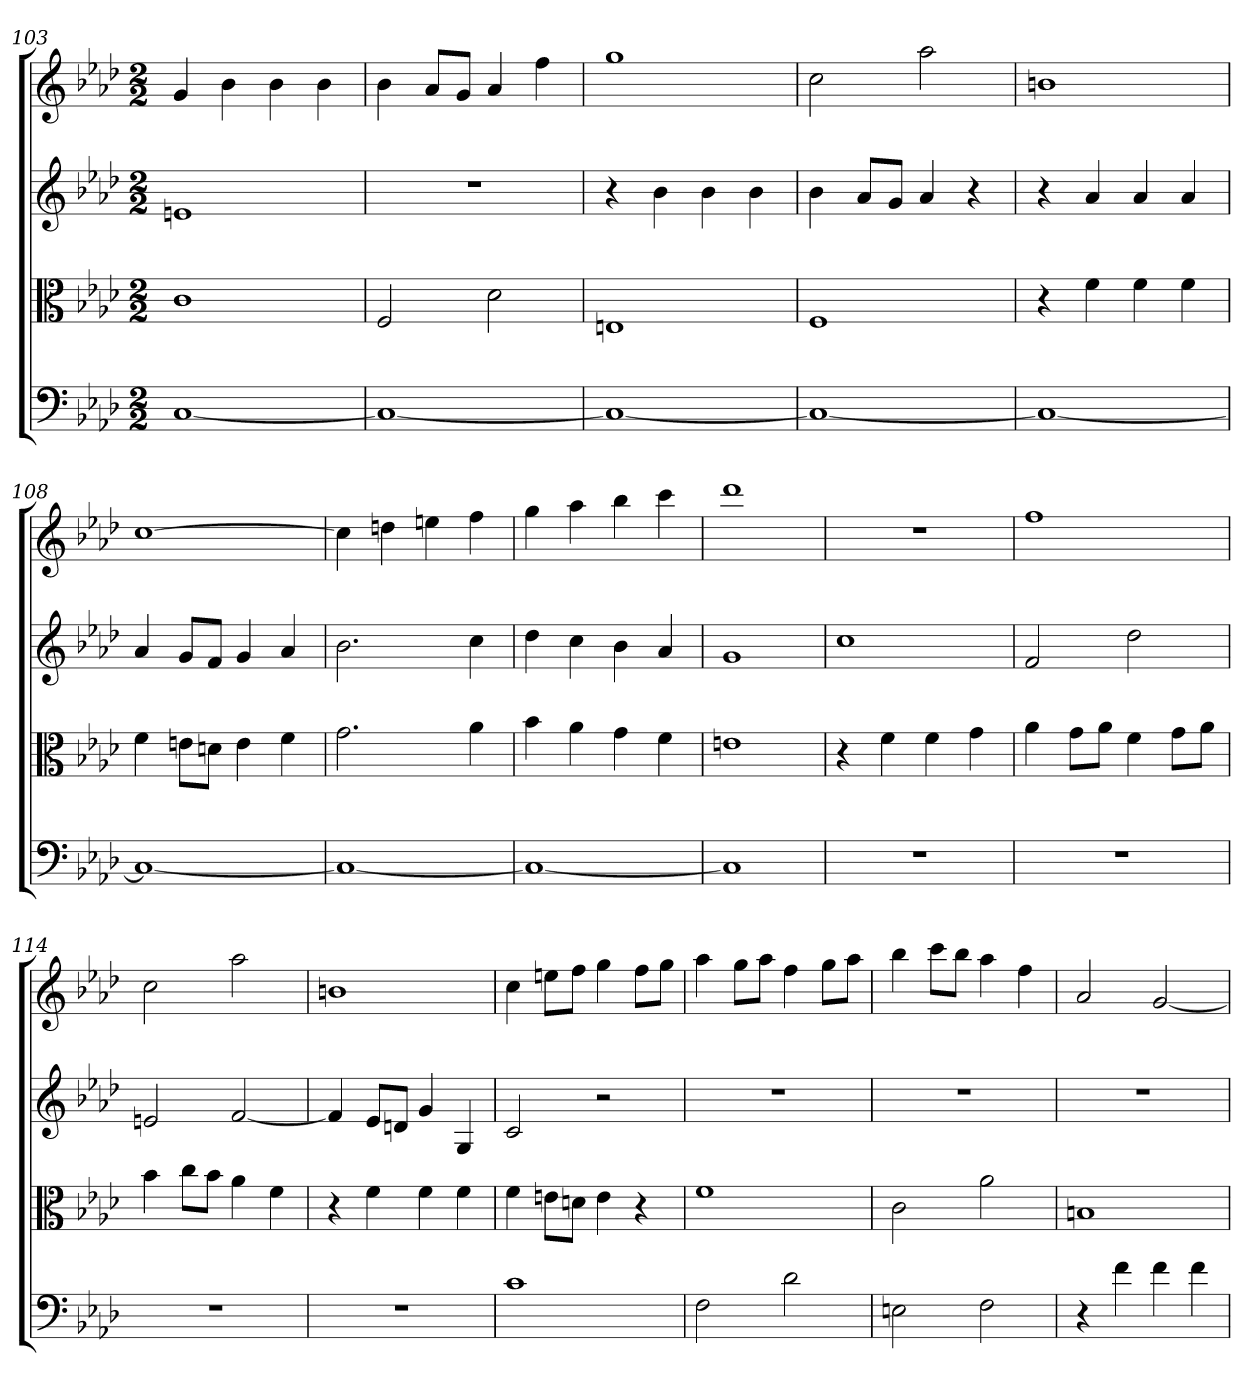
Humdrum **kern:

**kern	**kern	**kern	**kern
*part4	*part3	*part2	*part1
*staff4	*staff3	*staff2	*staff1
*clefF4	*clefC3	*	*
*k[b-e-a-d-]	*k[b-e-a-d-]	*k[b-e-a-d-]	*k[b-e-a-d-]
*f:	*f:	*f:	*f:
*M2/2	*M2/2	*M2/2	*M2/2
=103	=103	=103	=103
[1C	1c	1en	4g
.	.	.	4b-
.	.	.	4b-
.	.	.	4b-
=104	=104	=104	=104
1C_	2F	1r	4b-
.	.	.	8a-L
.	.	.	8gJ
.	2d-	.	4a-
.	.	.	4ff
=105	=105	=105	=105
1C_	1En	4r	1gg
.	.	4b-	.
.	.	4b-	.
.	.	4b-	.
=106	=106	=106	=106
1C_	1F	4b-	2cc
.	.	8a-L	.
.	.	8gJ	.
.	.	4a-	2aa-
.	.	4r	.
=107	=107	=107	=107
1C_	4r	4r	1bn
.	4f	4a-	.
.	4f	4a-	.
.	4f	4a-	.
=108	=108	=108	=108
1C_	4f	4a-	[1cc
.	8en\L	8gL	.
.	8dn\J	8fJ	.
.	4e	4g	.
.	4f	4a-	.
=109	=109	=109	=109
1C_	2.g	2.b-	4cc]
.	.	.	4ddn
.	.	.	4een
.	4a-	4cc	4ff
=110	=110	=110	=110
1C_	4b-	4dd-	4gg
.	4a-	4cc	4aa-
.	4g	4b-	4bb-
.	4f	4a-	4ccc
=111	=111	=111	=111
1C]	1en	1g	1ddd-
=112	=112	=112	=112
1r	4r	1cc	1r
.	4f	.	.
.	4f	.	.
.	4g	.	.
=113	=113	=113	=113
1r	4a-	2f	1ff
.	8g\L	.	.
.	8a-\J	.	.
.	4f	2dd-	.
.	8g\L	.	.
.	8a-\J	.	.
=114	=114	=114	=114
1r	4b-	2en	2cc
.	8cc\L	.	.
.	8b-\J	.	.
.	4a-	[2f	2aa-
.	4f	.	.
=115	=115	=115	=115
1r	4r	4f]	1bn
.	4f	8e-L	.
.	.	8dnJ	.
.	4f	4g	.
.	4f	4G	.
=116	=116	=116	=116
1c	4f	2c	4cc
.	8en\L	.	8eenL
.	8dn\J	.	8ffJ
.	4e	2r	4gg
.	4r	.	8ffL
.	.	.	8ggJ
=117	=117	=117	=117
2F	1f	1r	4aa-
.	.	.	8ggL
.	.	.	8aa-J
2d-	.	.	4ff
.	.	.	8ggL
.	.	.	8aa-J
=118	=118	=118	=118
2En	2c	1r	4bb-
.	.	.	8cccL
.	.	.	8bb-J
2F	2a-	.	4aa-
.	.	.	4ff
=119	=119	=119	=119
4r	1Bn	1r	2a-
4f	.	.	.
4f	.	.	[2g
4f	.	.	.
=	=	=	=
*-	*-	*-	*-
